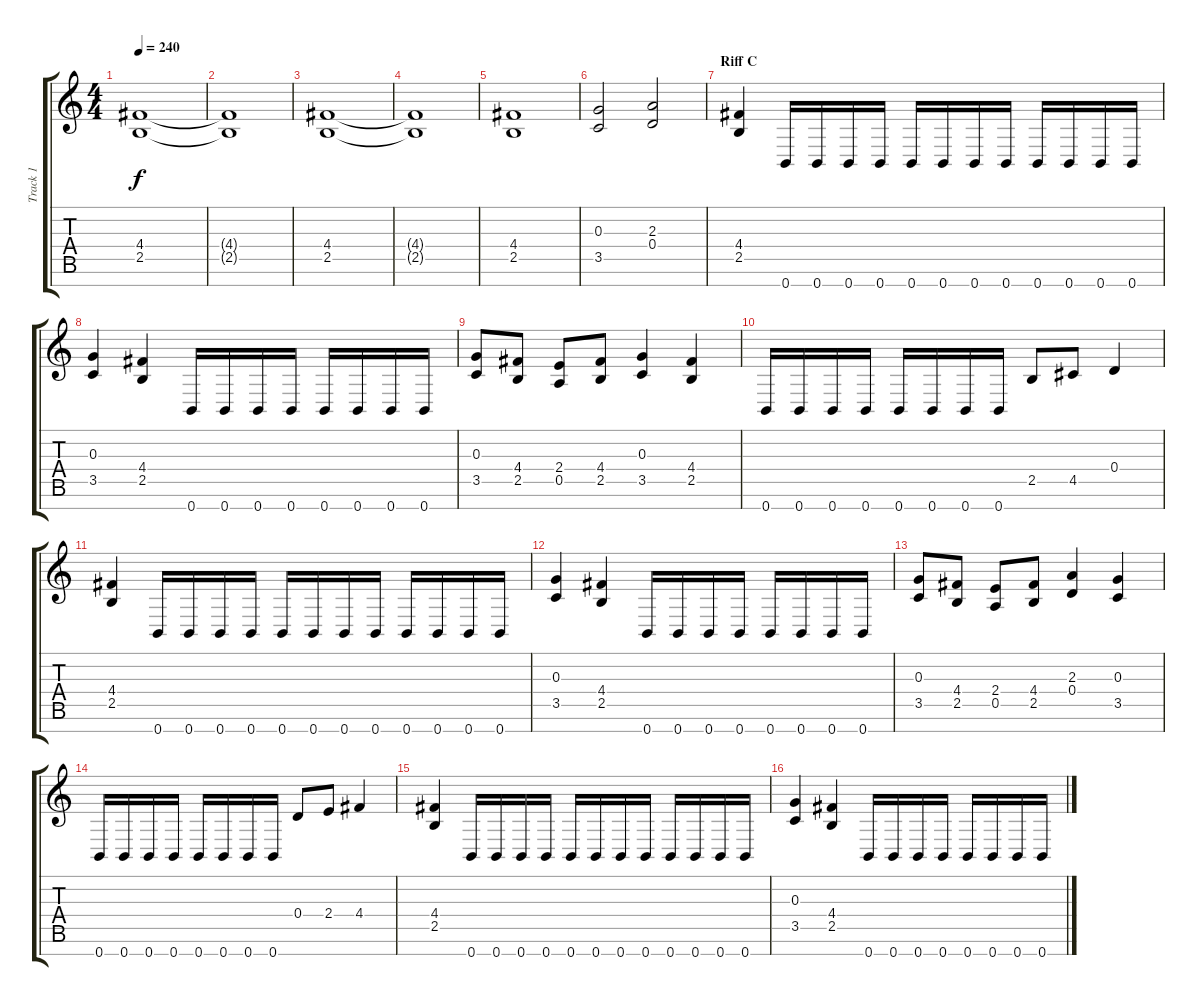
\track ("Track 1" "Track 1") {instrument distortionguitar}
\staff {score tabs}
\tuning (E4 B3 G3 D3 A2 E2 B1) {hide}
\ts (4 4)
\tempo 240
\clef g2
\ks c
(4.4 2.5).1{dy f} |
(4.4{t} 2.5{t}).1 |
(4.4 2.5).1 |
(4.4{t} 2.5{t}).1 |
(4.4 2.5).1 |
(0.3 3.5).2 (2.3 0.4).2 |
\section ("" "Riff C")
(4.4 2.5).4 0.7.16 0.7.16 0.7.16 0.7.16 0.7.16 0.7.16 0.7.16 0.7.16 0.7.16 0.7.16 0.7.16 0.7.16 |
(0.3 3.5).4 (4.4 2.5).4 0.7.16 0.7.16 0.7.16 0.7.16 0.7.16 0.7.16 0.7.16 0.7.16 |
(0.3 3.5).8 (4.4 2.5).8 (2.4 0.5).8 (4.4 2.5).8 (0.3 3.5).4 (4.4 2.5).4 |
0.7.16 0.7.16 0.7.16 0.7.16 0.7.16 0.7.16 0.7.16 0.7.16 2.5.8 4.5.8 0.4.4 |
(4.4 2.5).4 0.7.16 0.7.16 0.7.16 0.7.16 0.7.16 0.7.16 0.7.16 0.7.16 0.7.16 0.7.16 0.7.16 0.7.16 |
(0.3 3.5).4 (4.4 2.5).4 0.7.16 0.7.16 0.7.16 0.7.16 0.7.16 0.7.16 0.7.16 0.7.16 |
(0.3 3.5).8 (4.4 2.5).8 (2.4 0.5).8 (4.4 2.5).8 (2.3 0.4).4 (0.3 3.5).4 |
0.7.16 0.7.16 0.7.16 0.7.16 0.7.16 0.7.16 0.7.16 0.7.16 0.4.8 2.4.8 4.4.4 |
(4.4 2.5).4 0.7.16 0.7.16 0.7.16 0.7.16 0.7.16 0.7.16 0.7.16 0.7.16 0.7.16 0.7.16 0.7.16 0.7.16 |
(0.3 3.5).4 (4.4 2.5).4 0.7.16 0.7.16 0.7.16 0.7.16 0.7.16 0.7.16 0.7.16 0.7.16
